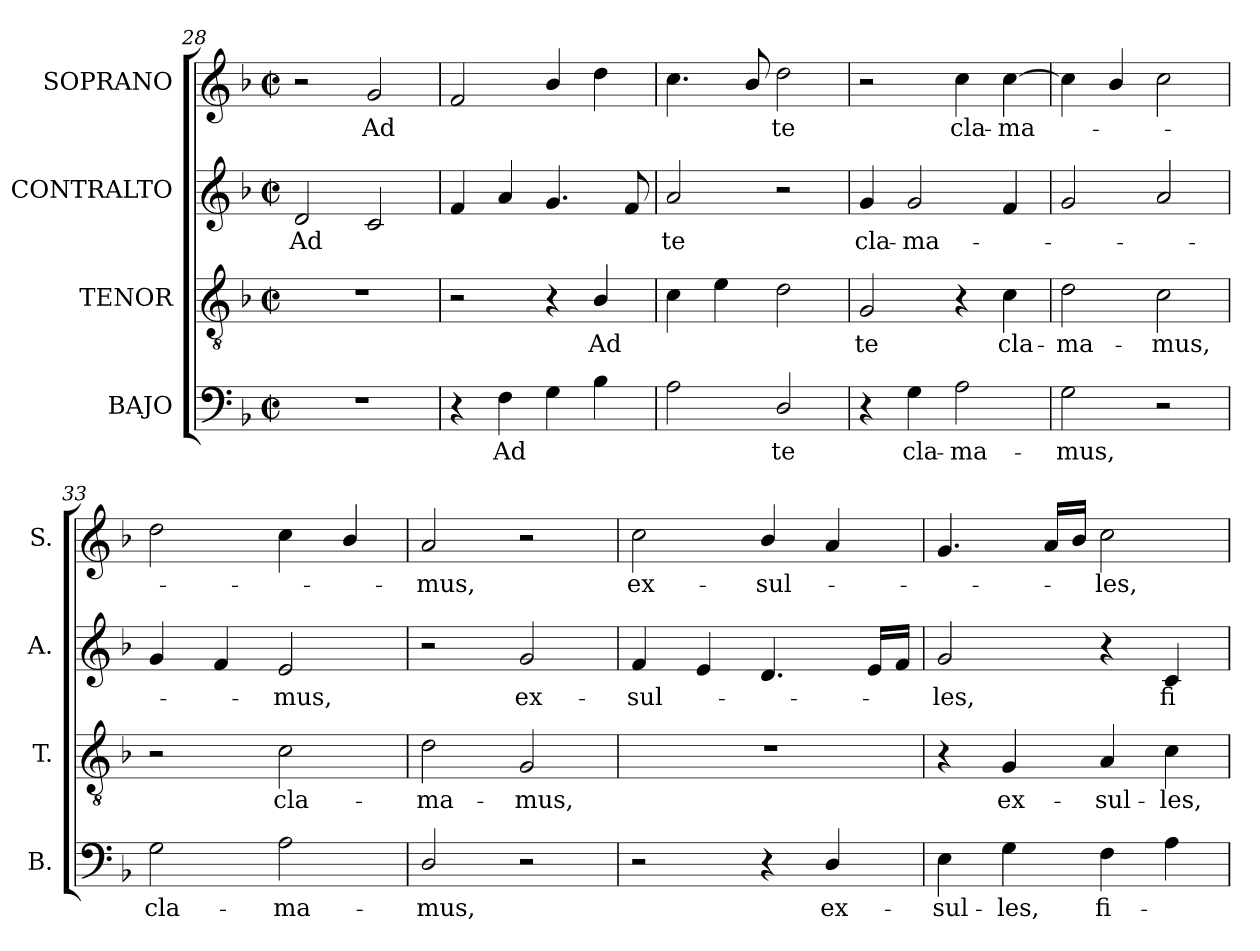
**kern	**text	**kern	**text	**kern	**text	**kern	**text
*part4	*part4	*part3	*part3	*part2	*part2	*part1	*part1
*staff4	*staff4	*staff3	*staff3	*staff2	*staff2	*staff1	*staff1
*I"BAJO	*	*I"TENOR	*	*I"CONTRALTO	*	*I"SOPRANO	*
*I'B.	*	*I'T.	*	*I'A.	*	*I'S.	*
!!LO:LB:g=z
*clefF4	*	*clefGv2	*	*clefG2	*	*clefG2	*
*	*	*ITrd7c12	*	*	*	*	*
*k[b-]	*	*k[b-]	*	*k[b-]	*	*k[b-]	*
*F:	*	*F:	*	*F:	*	*F:	*
*M2/2	*	*M2/2	*	*M2/2	*	*M2/2	*
*met(c|)	*	*met(c|)	*	*met(c|)	*	*met(c|)	*
=28	=28	=28	=28	=28	=28	=28	=28
!	!	!	!	!	!LO:LY:b:color=#000000	!	!
1r	.	1r	.	2di/	Ad	2r	.
!	!	!	!	!	!	!	!LO:LY:b:color=#000000
.	.	.	.	2ci/	.	2gi/	Ad
=29	=29	=29	=29	=29	=29	=29	=29
4r	.	2r	.	4fi/	.	2fi/	.
!	!LO:LY:b:color=#000000	!	!	!	!	!	!
4Fi\	Ad	.	.	4ai/	.	.	.
4Gi\	.	4r	.	4.gi/	.	4b-i/	.
!	!	!	!LO:LY:b:color=#000000	!	!	!	!
4B-i\	.	4BB-i/	Ad	.	.	4ddi\	.
.	.	.	.	8fi/	.	.	.
=30	=30	=30	=30	=30	=30	=30	=30
!	!	!	!	!	!LO:LY:b:color=#000000	!	!
2Ai\	.	4Ci\	.	2ai/	te	4.cci\	.
.	.	4Ei\	.	.	.	.	.
.	.	.	.	.	.	8b-i/	.
!	!LO:LY:b:color=#000000	!	!	!	!	!	!
!	!	!	!	!	!	!	!LO:LY:b:color=#000000
2Di/	te	2Di\	.	2r	.	2ddi\	te
=31	=31	=31	=31	=31	=31	=31	=31
!	!	!	!LO:LY:b:color=#000000	!	!	!	!
!	!	!	!	!	!LO:LY:b:color=#000000	!	!
4r	.	2GGi/	te	4gi/	cla-	2r	.
!	!LO:LY:b:color=#000000	!	!	!	!	!	!
!	!	!	!	!	!LO:LY:b:color=#000000	!	!
4Gi\	cla-	.	.	2gi/	-ma-	.	.
!	!LO:LY:b:color=#000000	!	!	!	!	!	!
!	!	!	!	!	!	!	!LO:LY:b:color=#000000
2Ai\	-ma-	4r	.	.	.	4cci\	cla-
!	!	!	!LO:LY:b:color=#000000	!	!	!	!
!	!	!	!	!	!	!	!LO:LY:b:color=#000000
.	.	4Ci\	cla-	4fi/	.	[4cci\	-ma-
=32	=32	=32	=32	=32	=32	=32	=32
!	!LO:LY:b:color=#000000	!	!	!	!	!	!
!	!	!	!LO:LY:b:color=#000000	!	!	!	!
2Gi\	-mus,	2Di\	-ma-	2gi/	.	4cci\]	.
.	.	.	.	.	.	4b-i/	.
!	!	!	!LO:LY:b:color=#000000	!	!	!	!
2r	.	2Ci\	-mus,	2ai/	.	2cci\	.
=33	=33	=33	=33	=33	=33	=33	=33
!	!LO:LY:b:color=#000000	!	!	!	!	!	!
2Gi\	cla-	2r	.	4gi/	.	2ddi\	.
.	.	.	.	4fi/	.	.	.
!	!LO:LY:b:color=#000000	!	!	!	!	!	!
!	!	!	!LO:LY:b:color=#000000	!	!	!	!
!	!	!	!	!	!LO:LY:b:color=#000000	!	!
2Ai\	-ma-	2Ci\	cla-	2ei/	-mus,	4cci\	.
.	.	.	.	.	.	4b-i/	.
=34	=34	=34	=34	=34	=34	=34	=34
!	!LO:LY:b:color=#000000	!	!	!	!	!	!
!	!	!	!LO:LY:b:color=#000000	!	!	!	!
!	!	!	!	!	!	!	!LO:LY:b:color=#000000
2Di/	-mus,	2Di\	-ma-	2r	.	2ai/	-mus,
!	!	!	!LO:LY:b:color=#000000	!	!	!	!
!	!	!	!	!	!LO:LY:b:color=#000000	!	!
2r	.	2GGi/	-mus,	2gi/	ex-	2r	.
=35	=35	=35	=35	=35	=35	=35	=35
!	!	!	!	!	!LO:LY:b:color=#000000	!	!
!	!	!	!	!	!	!	!LO:LY:b:color=#000000
2r	.	1r	.	4fi/	-sul-	2cci\	ex-
.	.	.	.	4ei/	.	.	.
!	!	!	!	!	!	!	!LO:LY:b:color=#000000
4r	.	.	.	4.di/	.	4b-i/	-sul-
!	!LO:LY:b:color=#000000	!	!	!	!	!	!
4Di/	ex-	.	.	.	.	4ai/	.
.	.	.	.	16ei/LL	.	.	.
.	.	.	.	16fi/JJ	.	.	.
!!LO:LB:g=z
=36	=36	=36	=36	=36	=36	=36	=36
!	!LO:LY:b:color=#000000	!	!	!	!	!	!
!	!	!	!	!	!LO:LY:b:color=#000000	!	!
4Ei\	-sul-	4r	.	2gi/	-les,	4.gi/	.
!	!LO:LY:b:color=#000000	!	!	!	!	!	!
!	!	!	!LO:LY:b:color=#000000	!	!	!	!
4Gi\	-les,	4GGi/	ex-	.	.	.	.
.	.	.	.	.	.	16ai/LL	.
.	.	.	.	.	.	16b-i/JJ	.
!	!LO:LY:b:color=#000000	!	!	!	!	!	!
!	!	!	!LO:LY:b:color=#000000	!	!	!	!
!	!	!	!	!	!	!	!LO:LY:b:color=#000000
4Fi\	fi-	4AAi/	-sul-	4r	.	2cci\	-les,
!	!	!	!LO:LY:b:color=#000000	!	!	!	!
!	!	!	!	!	!LO:LY:b:color=#000000	!	!
4Ai\	.	4Ci\	-les,	4ci/	fi-	.	.
=	=	=	=	=	=	=	=
*-	*-	*-	*-	*-	*-	*-	*-
